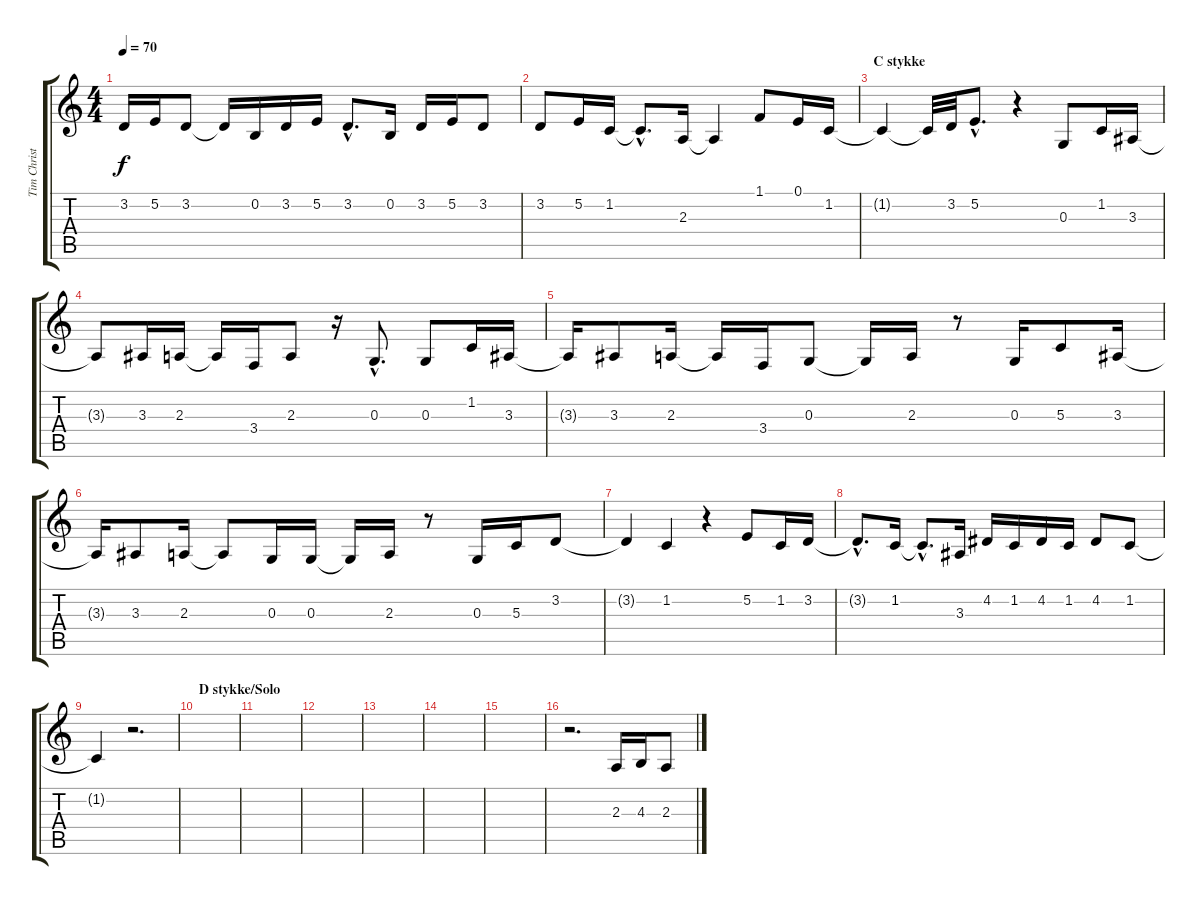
\track ("Tim Christensen (Vocal)" "Tim Christ") {instrument oboe}
\staff {score tabs}
\tuning (E4 B3 G3 D3 A2 E2) {hide}
\ts (4 4)
\tempo 70
\clef g2
\ks c
3.2.16{dy f} 5.2.16 3.2.8 3.2{t}.16 0.2.16 3.2.16 5.2.16 3.2{hac}.8{d} 0.2.16 3.2.16 5.2.16 3.2.8 |
3.2.8 5.2.16 1.2.16 1.2{hac t}.8{d} 2.3.16 2.3{t}.4 1.1.8 0.1.16 1.2.16 |
\section ("" "C stykke")
1.2{t}.4 1.2{t}.32 3.2.32 5.2{hac}.8{d} r.4 0.3.8 1.2.16 3.3.16 |
3.3{t}.8 3.3.16 2.3.16 2.3{t}.16 3.4.16 2.3.8 r.16 0.3{hac}.8{d} 0.3.8 1.2.16 3.3.16 |
3.3{t}.16 3.3.8 2.3.16 2.3{t}.16 3.4.16 0.3.8 0.3{t}.16 2.3.16 r.8 0.3.16 5.3.8 3.3.16 |
3.3{t}.16 3.3.8 2.3.16 2.3{t}.8 0.3.16 0.3.16 0.3{t}.16 2.3.16 r.8 0.3.16 5.3.16 3.2.8 |
3.2{t}.4 1.2.4 r.4 5.2.8 1.2.16 3.2.16 |
3.2{hac t}.8{d} 1.2.16 1.2{hac t}.8{d} 3.3.16 4.2.16 1.2.16 4.2.16 1.2.16 4.2.8 1.2.8 |
1.2{t}.4 r.2{d} |
\section ("" "D stykke/Solo")
|
|
|
|
|
|
r.2{d} 2.3.16 4.3.16 2.3.8
